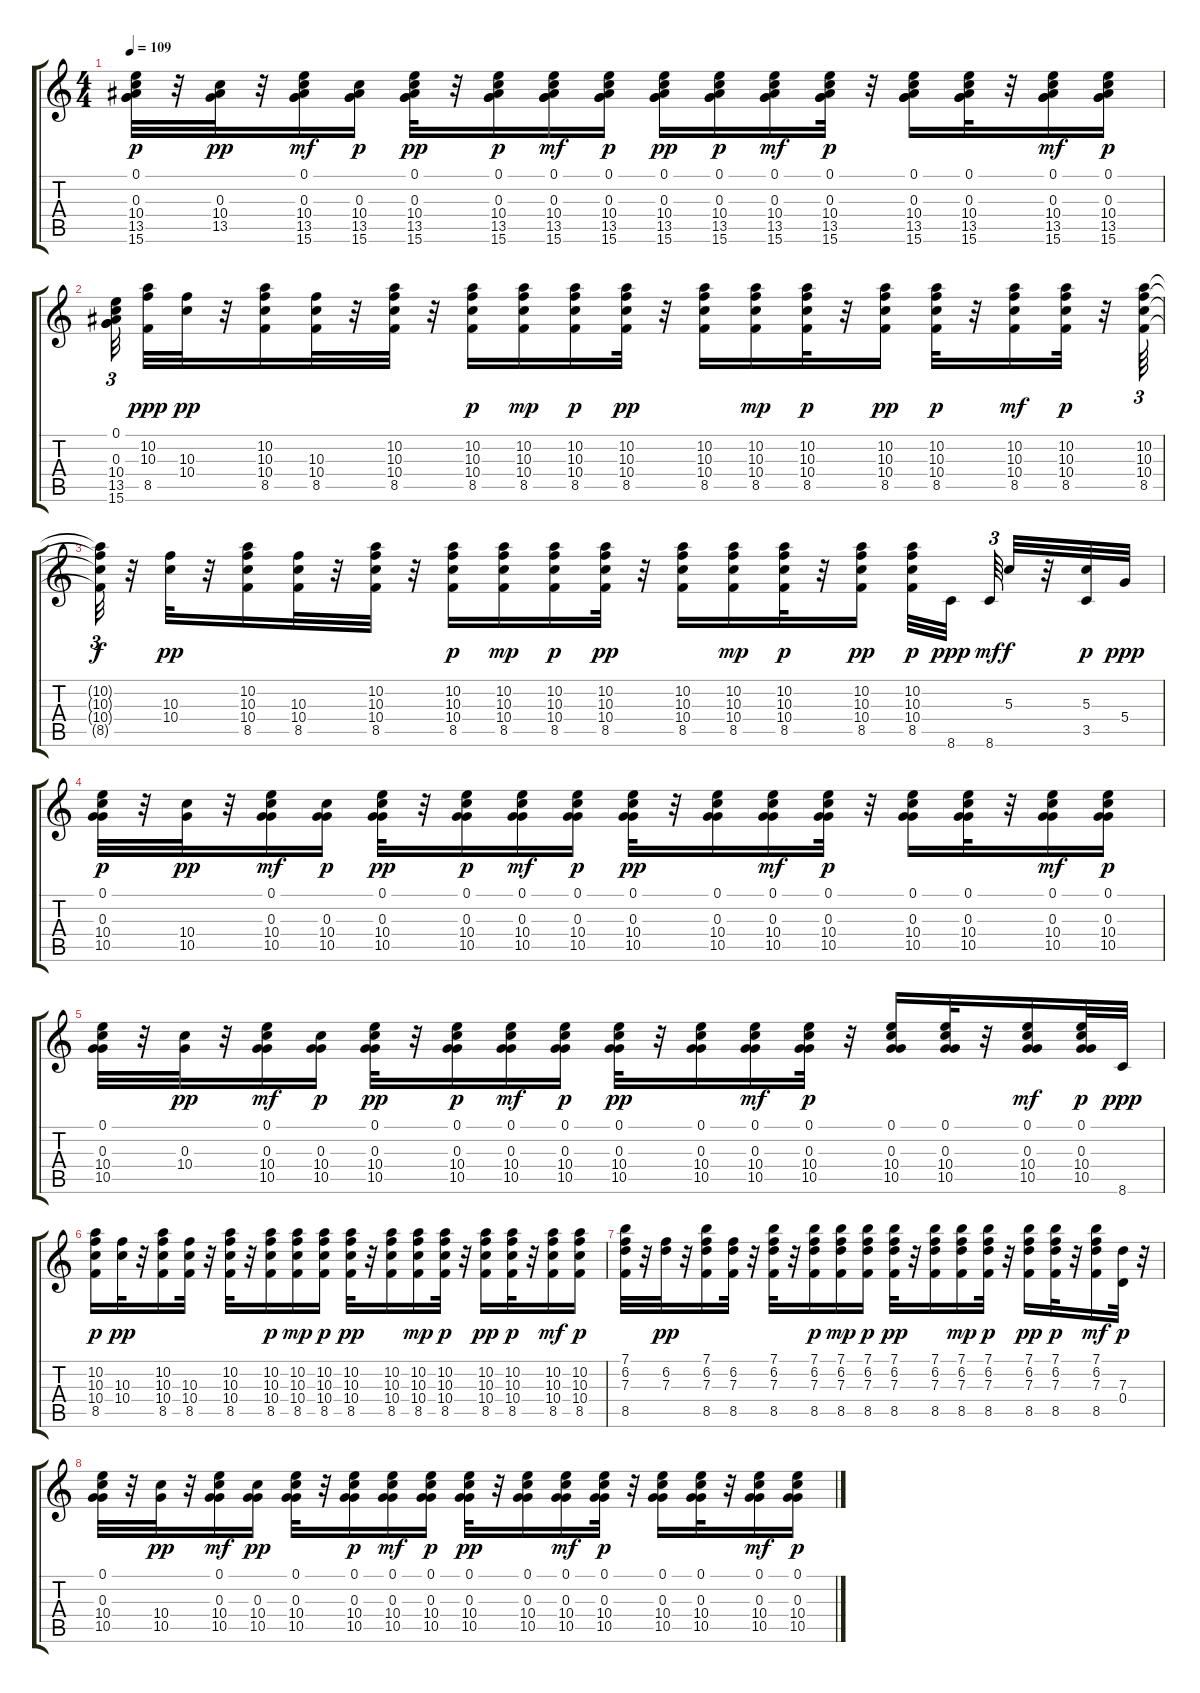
\track "" {instrument electricguitarclean}
\staff {score tabs}
\tuning (E4 B3 G3 D3 A2 E2) {hide}
\ts (4 4)
\tempo 109
\clef g2
\ks c
(0.1 0.3 10.4 13.5 15.6).32{dy p} r.32 (0.3 10.4 13.5).32{dy pp} r.32 (0.1 0.3 10.4 13.5 15.6).16{dy mf} (0.3 10.4 13.5 15.6).16{dy p} (0.1 0.3 10.4 13.5 15.6).32{dy pp} r.32 (0.1 0.3 10.4 13.5 15.6).16{dy p} (0.1 0.3 10.4 13.5 15.6).16{dy mf} (0.1 0.3 10.4 13.5 15.6).16{dy p} (0.1 0.3 10.4 13.5 15.6).16{dy pp} (0.1 0.3 10.4 13.5 15.6).16{dy p} (0.1 0.3 10.4 13.5 15.6).16{dy mf} (0.1 0.3 10.4 13.5 15.6).32{dy p} r.32 (0.1 0.3 10.4 13.5 15.6).16 (0.1 0.3 10.4 13.5 15.6).32 r.32 (0.1 0.3 10.4 13.5 15.6).16{dy mf} (0.1 0.3 10.4 13.5 15.6).16{dy p} |
(0.1 0.3 10.4 13.5 15.6).32{tu (3 2)} (10.2 10.3 8.5).32{dy ppp} (10.3 10.4).32{dy pp} r.32 (10.2 10.3 10.4 8.5).16 (10.3 10.4 8.5).32 r.32 (10.2 10.3 10.4 8.5).32 r.32 (10.2 10.3 10.4 8.5).16{dy p} (10.2 10.3 10.4 8.5).16{dy mp} (10.2 10.3 10.4 8.5).16{dy p} (10.2 10.3 10.4 8.5).32{dy pp} r.32 (10.2 10.3 10.4 8.5).16 (10.2 10.3 10.4 8.5).16{dy mp} (10.2 10.3 10.4 8.5).32{dy p} r.32 (10.2 10.3 10.4 8.5).16{dy pp} (10.2 10.3 10.4 8.5).32{dy p} r.32 (10.2 10.3 10.4 8.5).16{dy mf} (10.2 10.3 10.4 8.5).32{dy p} r.32 (10.2 10.3 10.4 8.5).64{tu (3 2)} |
(10.2{t} 10.3{t} 10.4{t} 8.5{t}).32{tu (3 2) dy f} r.32 (10.3 10.4).32{dy pp} r.32 (10.2 10.3 10.4 8.5).16 (10.3 10.4 8.5).32 r.32 (10.2 10.3 10.4 8.5).32 r.32 (10.2 10.3 10.4 8.5).16{dy p} (10.2 10.3 10.4 8.5).16{dy mp} (10.2 10.3 10.4 8.5).16{dy p} (10.2 10.3 10.4 8.5).32{dy pp} r.32 (10.2 10.3 10.4 8.5).16 (10.2 10.3 10.4 8.5).16{dy mp} (10.2 10.3 10.4 8.5).32{dy p} r.32 (10.2 10.3 10.4 8.5).16{dy pp} (10.2 10.3 10.4 8.5).32{dy p} 8.6.32{dy ppp} 8.6.64{tu (3 2) dy mf} 5.3.32{dy f} r.32 (5.3 3.5).32{dy p} 5.4.32{dy ppp} |
(0.1 0.3 10.4 10.5).32{dy p} r.32 (10.4 10.5).32{dy pp} r.32 (0.1 0.3 10.4 10.5).16{dy mf} (0.3 10.4 10.5).16{dy p} (0.1 0.3 10.4 10.5).32{dy pp} r.32 (0.1 0.3 10.4 10.5).16{dy p} (0.1 0.3 10.4 10.5).16{dy mf} (0.1 0.3 10.4 10.5).16{dy p} (0.1 0.3 10.4 10.5).32{dy pp} r.32 (0.1 0.3 10.4 10.5).16 (0.1 0.3 10.4 10.5).16{dy mf} (0.1 0.3 10.4 10.5).32{dy p} r.32 (0.1 0.3 10.4 10.5).16 (0.1 0.3 10.4 10.5).32 r.32 (0.1 0.3 10.4 10.5).16{dy mf} (0.1 0.3 10.4 10.5).16{dy p} |
(0.1 0.3 10.4 10.5).32 r.32 (0.3 10.4).32{dy pp} r.32 (0.1 0.3 10.4 10.5).16{dy mf} (0.3 10.4 10.5).16{dy p} (0.1 0.3 10.4 10.5).32{dy pp} r.32 (0.1 0.3 10.4 10.5).16{dy p} (0.1 0.3 10.4 10.5).16{dy mf} (0.1 0.3 10.4 10.5).16{dy p} (0.1 0.3 10.4 10.5).32{dy pp} r.32 (0.1 0.3 10.4 10.5).16 (0.1 0.3 10.4 10.5).16{dy mf} (0.1 0.3 10.4 10.5).32{dy p} r.32 (0.1 0.3 10.4 10.5).16 (0.1 0.3 10.4 10.5).32 r.32 (0.1 0.3 10.4 10.5).16{dy mf} (0.1 0.3 10.4 10.5).32{dy p} 8.6.32{dy ppp} |
(10.2 10.3 10.4 8.5).16{dy p} (10.3 10.4).32{dy pp} r.32 (10.2 10.3 10.4 8.5).16 (10.3 10.4 8.5).32 r.32 (10.2 10.3 10.4 8.5).32 r.32 (10.2 10.3 10.4 8.5).16{dy p} (10.2 10.3 10.4 8.5).16{dy mp} (10.2 10.3 10.4 8.5).16{dy p} (10.2 10.3 10.4 8.5).32{dy pp} r.32 (10.2 10.3 10.4 8.5).16 (10.2 10.3 10.4 8.5).16{dy mp} (10.2 10.3 10.4 8.5).32{dy p} r.32 (10.2 10.3 10.4 8.5).16{dy pp} (10.2 10.3 10.4 8.5).32{dy p} r.32 (10.2 10.3 10.4 8.5).16{dy mf} (10.2 10.3 10.4 8.5).16{dy p} |
(7.1 6.2 7.3 8.5).32 r.32 (6.2 7.3).32{dy pp} r.32 (7.1 6.2 7.3 8.5).16 (6.2 7.3 8.5).32 r.32 (7.1 6.2 7.3 8.5).32 r.32 (7.1 6.2 7.3 8.5).16{dy p} (7.1 6.2 7.3 8.5).16{dy mp} (7.1 6.2 7.3 8.5).16{dy p} (7.1 6.2 7.3 8.5).32{dy pp} r.32 (7.1 6.2 7.3 8.5).16 (7.1 6.2 7.3 8.5).16{dy mp} (7.1 6.2 7.3 8.5).32{dy p} r.32 (7.1 6.2 7.3 8.5).16{dy pp} (7.1 6.2 7.3 8.5).32{dy p} r.32 (7.1 6.2 7.3 8.5).16{dy mf} (7.3 0.4).32{dy p} r.32 |
(0.1 0.3 10.4 10.5).32 r.32 (10.4 10.5).32{dy pp} r.32 (0.1 0.3 10.4 10.5).16{dy mf} (0.3 10.4 10.5).16{dy pp} (0.1 0.3 10.4 10.5).32 r.32 (0.1 0.3 10.4 10.5).16{dy p} (0.1 0.3 10.4 10.5).16{dy mf} (0.1 0.3 10.4 10.5).16{dy p} (0.1 0.3 10.4 10.5).32{dy pp} r.32 (0.1 0.3 10.4 10.5).16 (0.1 0.3 10.4 10.5).16{dy mf} (0.1 0.3 10.4 10.5).32{dy p} r.32 (0.1 0.3 10.4 10.5).16 (0.1 0.3 10.4 10.5).32 r.32 (0.1 0.3 10.4 10.5).16{dy mf} (0.1 0.3 10.4 10.5).16{dy p}
